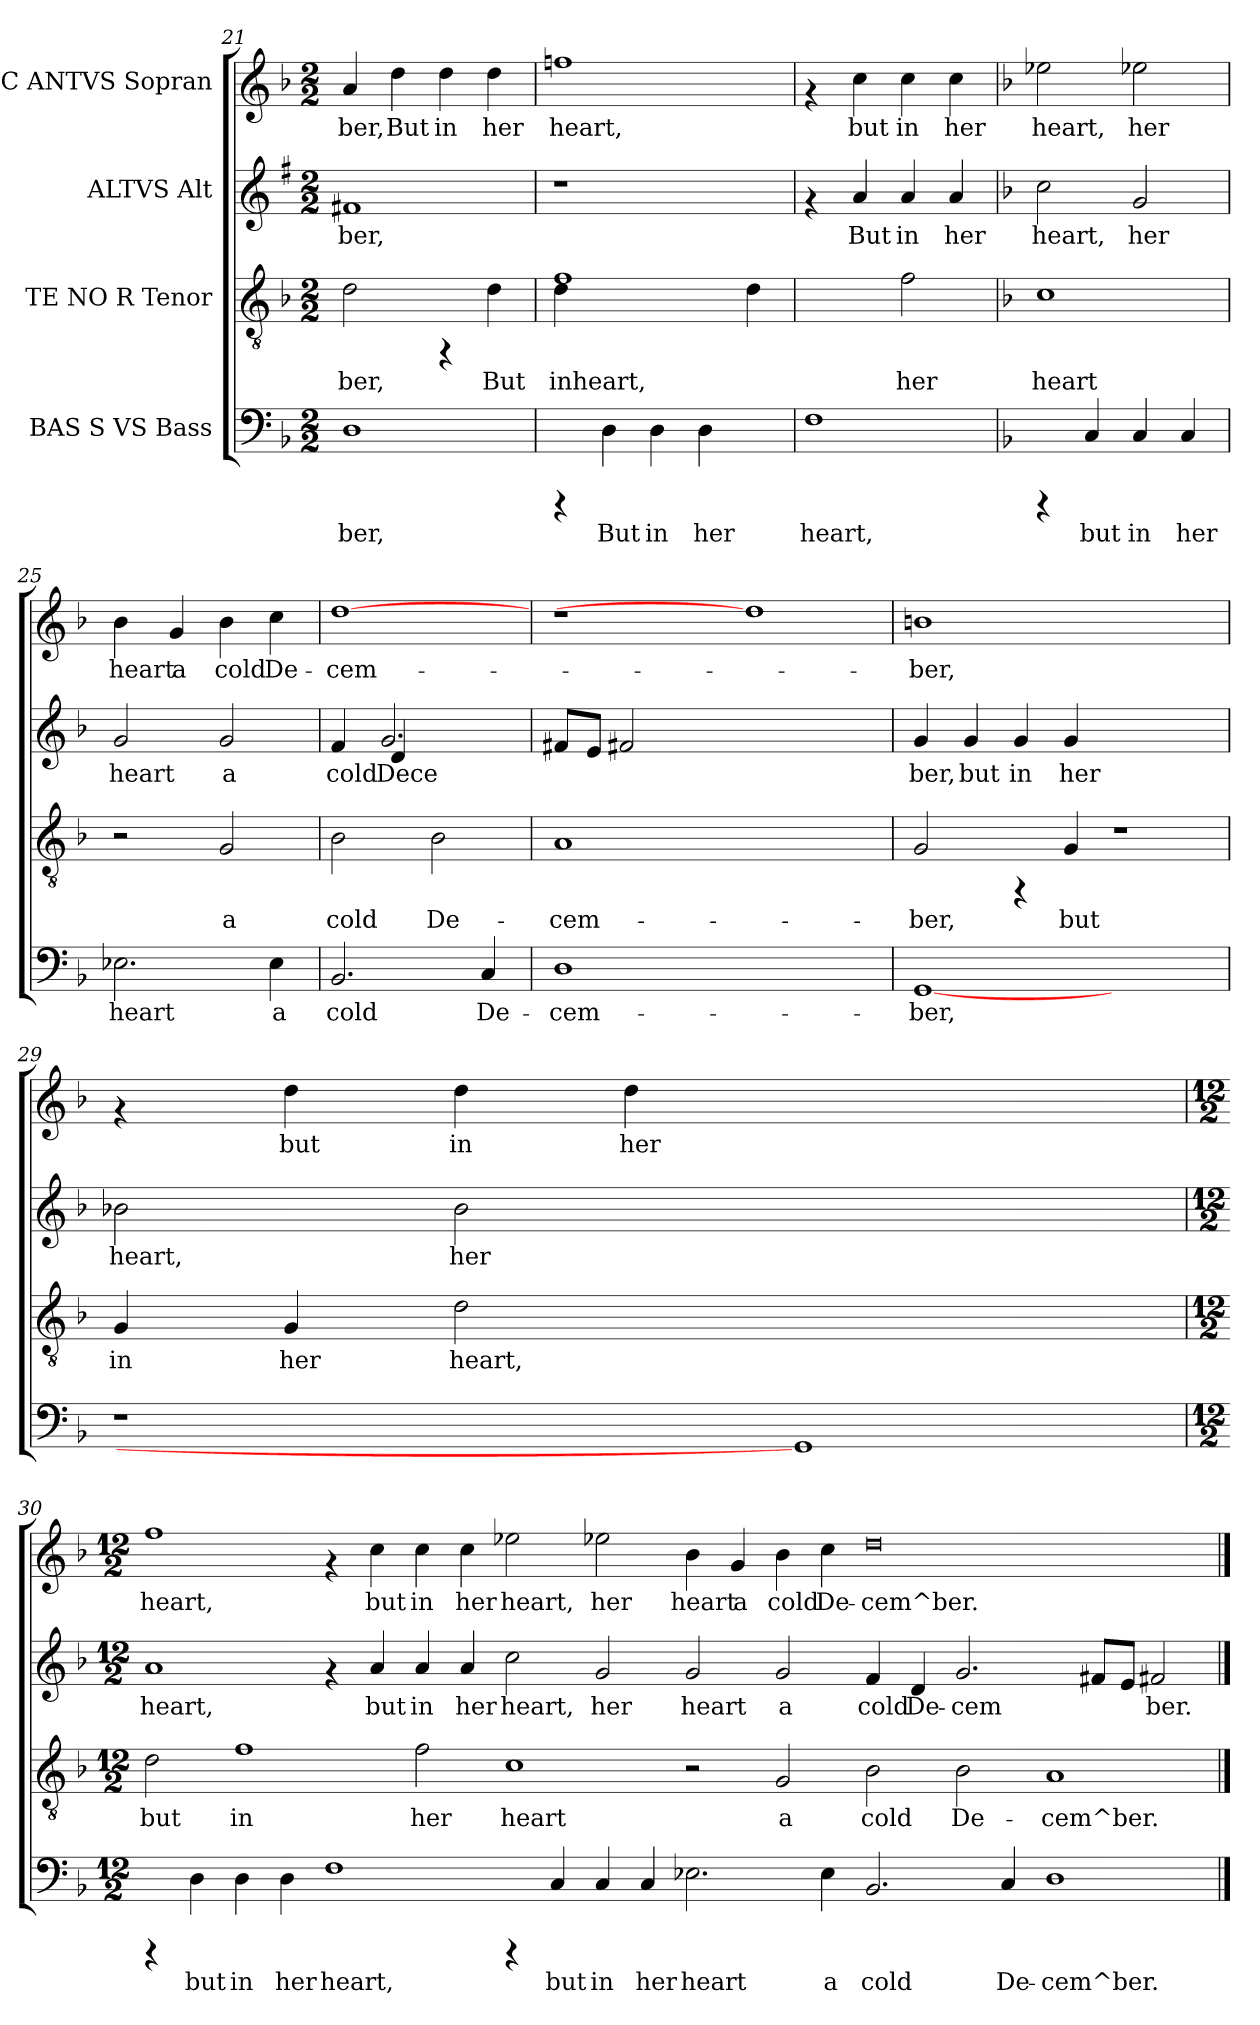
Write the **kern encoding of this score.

**kern	**text	**kern	**text	**kern	**text	**kern	**text
*part4	*part4	*part3	*part3	*part2	*part2	*part1	*part1
*staff4	*staff4	*staff3	*staff3	*staff2	*staff2	*staff1	*staff1
*I"BAS S VS  Bass	*	*I"TE NO R  Tenor	*	*I"ALTVS  Alt	*	*I"C ANTVS  Sopran	*
*clefF4	*	*clefGv2	*	*clefG2	*	*clefG2	*
*k[b-]	*	*k[b-]	*	*k[f#]	*	*k[b-]	*
*F:	*	*F:	*	*G:	*	*F:	*
*M2/2	*	*M2/2	*	*M2/2	*	*M2/2	*
=21	=21	=21	=21	=21	=21	=21	=21
!	!LO:LY:b:cj	!	!LO:LY:b:cj	!	!LO:LY:b:cj	!	!LO:LY:b:cj
1D	-ber,	2d\	-ber,	1f#X	-ber,	4a/	-ber,
!	!	!	!	!	!	!	!LO:LY:b:cj
.	.	.	.	.	.	4dd\	But
!	!	!	!	!	!	!	!LO:LY:b:cj
.	.	4rFF	.	.	.	4dd\	in
!	!	!	!LO:LY:b:cj	!	!	!	!LO:LY:b:cj
.	.	4d\	But	.	.	4dd\	her
=22	=22	=22	=22	=22	=22	=22	=22
*	*	*^	*	*	*	*	*
!	!	!	!	!LO:LY:b:cj	!	!	!	!LO:LY:b:cj
4rCCC	.	1f	4d\	inheart,	1r	.	1ffn	heart,
!	!LO:LY:b:cj	!	!	!	!	!	!	!
4D\	But	.	1ryy	.	.	.	.	.
!	!LO:LY:b:cj	!	!	!	!	!	!	!
4D\	in	.	.	.	.	.	.	.
!	!LO:LY:b:cj	!	!	!	!	!	!	!
4D\	her	.	.	.	.	.	.	.
!	!	!	!	!LO:LY:b:cj	!	!	!	!
4ryy	.	4d\	.	.	4ryy	.	4ryy	.
*	*	*v	*v	*	*	*	*	*
=23	=23	=23	=23	=23	=23	=23	=23
!	!LO:LY:b:cj	!	!	!	!	!	!
1F	heart,	2ryy	.	4rf	.	4rf	.
!	!	!	!	!	!LO:LY:b:cj	!	!LO:LY:b:cj
.	.	.	.	4a/	But	4cc\	but
!	!	!	!LO:LY:b:cj	!	!LO:LY:b:cj	!	!LO:LY:b:cj
.	.	2f\	her	4a/	in	4cc\	in
!	!	!	!	!	!LO:LY:b:cj	!	!LO:LY:b:cj
.	.	.	.	4a/	her	4cc\	her
!!LO:LB:g=z
=24	=24	=24	=24	=24	=24	=24	=24
*	*	*	*	*k[b-]	*	*	*
*	*	*	*	*F:	*	*	*
!	!	!	!LO:LY:b:cj	!	!LO:LY:b:cj	!	!LO:LY:b:cj
4rCCC	.	1c	heart	2cc\	heart,	2ee-X\	heart,
!	!LO:LY:b:cj	!	!	!	!	!	!
4C/	but	.	.	.	.	.	.
!	!LO:LY:b:cj	!	!	!	!LO:LY:b:cj	!	!LO:LY:b:cj
4C/	in	.	.	2g/	her	2ee-X\	her
!	!LO:LY:b:cj	!	!	!	!	!	!
4C/	her	.	.	.	.	.	.
=25	=25	=25	=25	=25	=25	=25	=25
!	!LO:LY:b:cj	!	!	!	!LO:LY:b:cj	!	!LO:LY:b:cj
2.E-X\	heart	2r	.	2g/	heart	4b-\	heart
!	!	!	!	!	!	!	!LO:LY:b:cj
.	.	.	.	.	.	4g/	a
!	!	!	!LO:LY:b:cj	!	!LO:LY:b:cj	!	!LO:LY:b:cj
.	.	2G/	a	2g/	a	4b-\	cold
!	!LO:LY:b:cj	!	!	!	!	!	!LO:LY:b:cj
4E-\	a	.	.	.	.	4cc\	De-
=26	=26	=26	=26	=26	=26	=26	=26
!	!LO:LY:b:cj	!	!LO:LY:b:cj	!	!LO:LY:b:cj	!	!LO:LY:b:cj
*	*	*	*	*^	*	*	*
2.BB-/	cold	2B-\	cold	4f/	4ryy	cold	[1dd	-cem-
!	!	!	!	!	!	!LO:LY:b:cj	!	!
.	.	.	.	2.g/	4d/	Dece-	.	.
!	!	!	!LO:LY:b:cj	!	!	!	!	!
.	.	2B-\	De-	.	2ryy	.	.	.
!	!LO:LY:b:cj	!	!	!	!	!	!	!
4C/	De-	.	.	.	.	.	.	.
*	*	*	*	*v	*v	*	*	*
=27	=27	=27	=27	=27	=27	=27	=27
!	!LO:LY:b:cj	!	!LO:LY:b:cj	!	!LO:LY:b:cj	!	!
1D	-cem-	1A	-cem-	8f#X/L	--	1r	.
!	!	!	!	!	!LO:LY:b:cj	!	!
.	.	.	.	8e/J	--	.	.
!	!	!	!	!	!LO:LY:b:cj	!	!
.	.	.	.	2f#X/	--	.	.
.	.	.	.	1ryy	.	.	.
1ryy	.	1ryy	.	.	.	1dd]	.
.	.	.	.	4ryy	.	.	.
=28	=28	=28	=28	=28	=28	=28	=28
!	!LO:LY:b:cj	!	!LO:LY:b:cj	!	!LO:LY:b:cj	!	!LO:LY:b:cj
[1GG	-ber,	2G/	-ber,	4g/	-ber,	1bn	-ber,
!	!	!	!	!	!LO:LY:b:cj	!	!
.	.	.	.	4g/	but	.	.
!	!	!	!	!	!LO:LY:b:cj	!	!
.	.	4rFF	.	4g/	in	.	.
!	!	!	!LO:LY:b:cj	!	!LO:LY:b:cj	!	!
.	.	4G/	but	4g/	her	.	.
1ryy	.	1r	.	1ryy	.	1ryy	.
=29	=29	=29	=29	=29	=29	=29	=29
!	!	!	!LO:LY:b:cj	!	!LO:LY:b:cj	!	!
1r	.	4G/	in	2b-X\	heart,	4rf	.
!	!	!	!LO:LY:b:cj	!	!	!	!LO:LY:b:cj
.	.	4G/	her	.	.	4dd\	but
!	!	!	!LO:LY:b:cj	!	!LO:LY:b:cj	!	!LO:LY:b:cj
.	.	2d\	heart,	2b-\	her	4dd\	in
!	!	!	!	!	!	!	!LO:LY:b:cj
.	.	.	.	.	.	4dd\	her
1GG]	.	1ryy	.	1ryy	.	1ryy	.
!!LO:LB:g=z
=30	=30	=30	=30	=30	=30	=30	=30
*M12/2	*	*M12/2	*	*M12/2	*	*M12/2	*
!	!	!	!LO:LY:b:cj	!	!LO:LY:b:cj	!	!LO:LY:b:cj
4rCCC	.	2d\	but	1a	heart,	1ff	heart,
!	!LO:LY:b:cj	!	!	!	!	!	!
4D\	but	.	.	.	.	.	.
!	!LO:LY:b:cj	!	!LO:LY:b:cj	!	!	!	!
4D\	in	1f	in	.	.	.	.
!	!LO:LY:b:cj	!	!	!	!	!	!
4D\	her	.	.	.	.	.	.
!	!LO:LY:b:cj	!	!	!	!	!	!
1F	heart,	.	.	4rf	.	4rf	.
!	!	!	!	!	!LO:LY:b:cj	!	!LO:LY:b:cj
.	.	.	.	4a/	but	4cc\	but
!	!	!	!LO:LY:b:cj	!	!LO:LY:b:cj	!	!LO:LY:b:cj
.	.	2f\	her	4a/	in	4cc\	in
!	!	!	!	!	!LO:LY:b:cj	!	!LO:LY:b:cj
.	.	.	.	4a/	her	4cc\	her
!	!	!	!LO:LY:b:cj	!	!LO:LY:b:cj	!	!LO:LY:b:cj
4rCCC	.	1c	heart	2cc\	heart,	2ee-X\	heart,
!	!LO:LY:b:cj	!	!	!	!	!	!
4C/	but	.	.	.	.	.	.
!	!LO:LY:b:cj	!	!	!	!LO:LY:b:cj	!	!LO:LY:b:cj
4C/	in	.	.	2g/	her	2ee-X\	her
!	!LO:LY:b:cj	!	!	!	!	!	!
4C/	her	.	.	.	.	.	.
!	!LO:LY:b:cj	!	!	!	!LO:LY:b:cj	!	!LO:LY:b:cj
2.E-X\	heart	2r	.	2g/	heart	4b-\	heart
!	!	!	!	!	!	!	!LO:LY:b:cj
.	.	.	.	.	.	4g/	a
!	!	!	!LO:LY:b:cj	!	!LO:LY:b:cj	!	!LO:LY:b:cj
.	.	2G/	a	2g/	a	4b-\	cold
!	!LO:LY:b:cj	!	!	!	!	!	!LO:LY:b:cj
4E-\	a	.	.	.	.	4cc\	De-
!	!LO:LY:b:cj	!	!LO:LY:b:cj	!	!LO:LY:b:cj	!	!LO:LY:b:cj
2.BB-/	cold	2B-\	cold	4f/	cold	0dd	-cem^ber.-
!	!	!	!	!	!LO:LY:b:cj	!	!
.	.	.	.	4d/	De-	.	.
!	!	!	!LO:LY:b:cj	!	!LO:LY:b:cj	!	!
.	.	2B-\	De-	2.g/	-cem-	.	.
!	!LO:LY:b:cj	!	!	!	!	!	!
4C/	De-	.	.	.	.	.	.
!	!LO:LY:b:cj	!	!LO:LY:b:cj	!	!	!	!
1D	-cem^ber.-	1A	-cem^ber.-	.	.	.	.
!	!	!	!	!	!LO:LY:b:cj	!	!
.	.	.	.	8f#X/L	--	.	.
!	!	!	!	!	!LO:LY:b:cj	!	!
.	.	.	.	8e/J	--	.	.
!	!	!	!	!	!LO:LY:b:cj	!	!
.	.	.	.	2f#X/	-ber.	.	.
==	==	==	==	==	==	==	==
*-	*-	*-	*-	*-	*-	*-	*-
